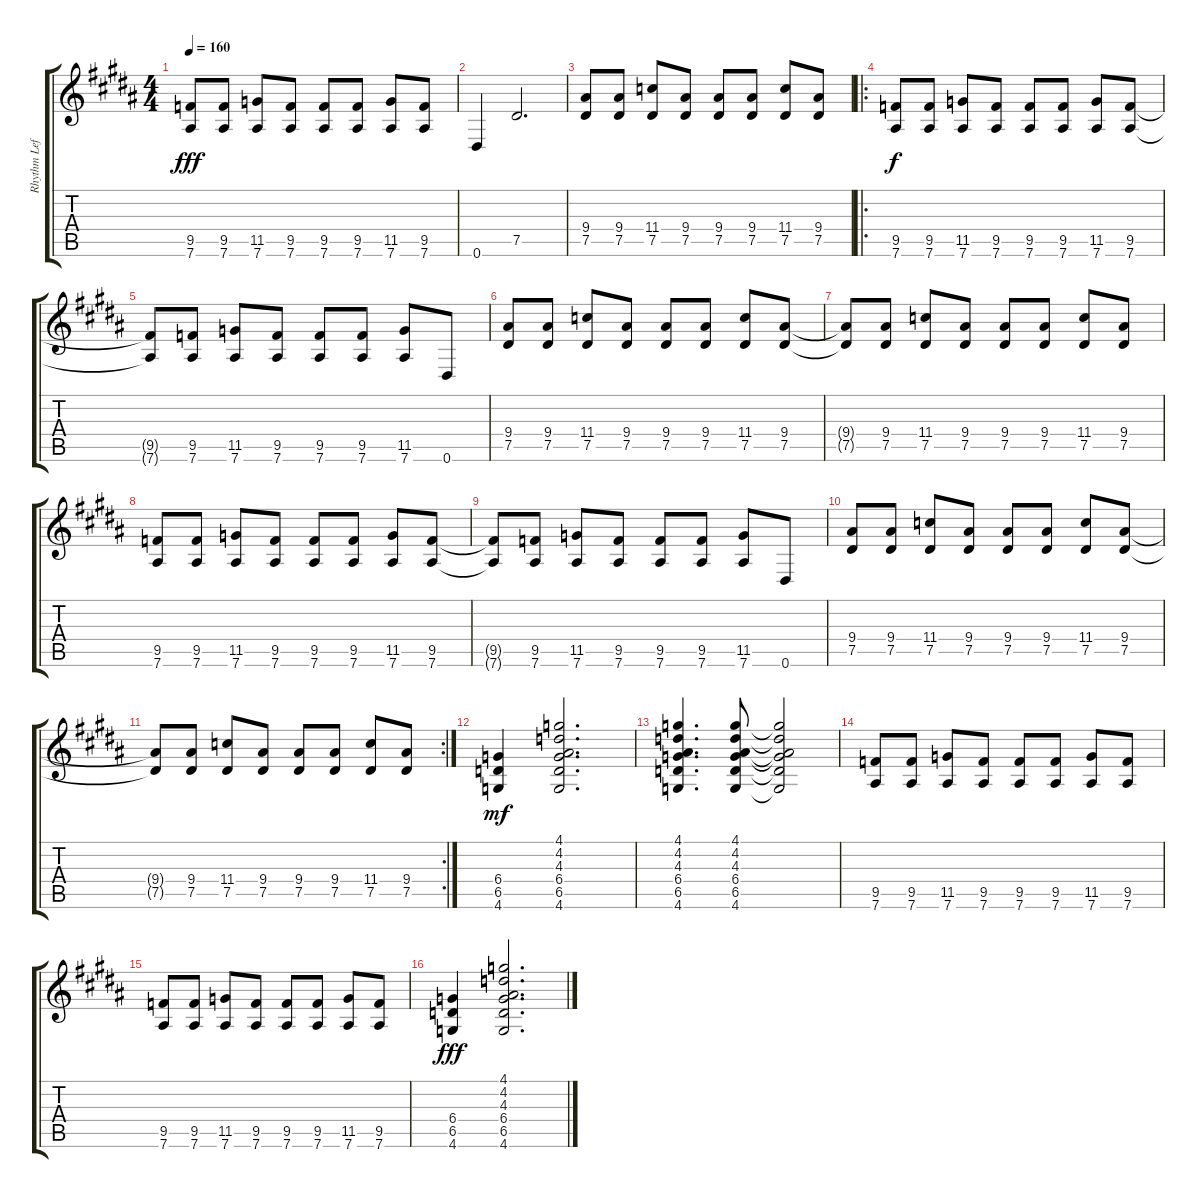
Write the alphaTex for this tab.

\track ("Rhythm Left" "Rhythm Lef") {instrument distortionguitar}
\staff {score tabs}
\tuning (Eb4 Bb3 Gb3 Db3 Ab2 Eb2) {hide}
\ts (4 4)
\tempo 160
\clef g2
\ks g#minor
(9.5 7.6).8{dy fff} (9.5 7.6).8 (11.5 7.6).8 (9.5 7.6).8 (9.5 7.6).8 (9.5 7.6).8 (11.5 7.6).8 (9.5 7.6).8 |
\ks b
0.6.4 7.5.2{d} |
\ks g#minor
(9.4 7.5).8 (9.4 7.5).8 (11.4 7.5).8 (9.4 7.5).8 (9.4 7.5).8 (9.4 7.5).8 (11.4 7.5).8 (9.4 7.5).8 |
\ro
\ks b
(9.5 7.6).8{dy f} (9.5 7.6).8 (11.5 7.6).8 (9.5 7.6).8 (9.5 7.6).8 (9.5 7.6).8 (11.5 7.6).8 (9.5 7.6).8 |
\ks g#minor
(9.5{t} 7.6{t}).8 (9.5 7.6).8 (11.5 7.6).8 (9.5 7.6).8 (9.5 7.6).8 (9.5 7.6).8 (11.5 7.6).8 0.6.8 |
(9.4 7.5).8 (9.4 7.5).8 (11.4 7.5).8 (9.4 7.5).8 (9.4 7.5).8 (9.4 7.5).8 (11.4 7.5).8 (9.4 7.5).8 |
(9.4{t} 7.5{t}).8 (9.4 7.5).8 (11.4 7.5).8 (9.4 7.5).8 (9.4 7.5).8 (9.4 7.5).8 (11.4 7.5).8 (9.4 7.5).8 |
\ks b
(9.5 7.6).8 (9.5 7.6).8 (11.5 7.6).8 (9.5 7.6).8 (9.5 7.6).8 (9.5 7.6).8 (11.5 7.6).8 (9.5 7.6).8 |
\ks g#minor
(9.5{t} 7.6{t}).8 (9.5 7.6).8 (11.5 7.6).8 (9.5 7.6).8 (9.5 7.6).8 (9.5 7.6).8 (11.5 7.6).8 0.6.8 |
(9.4 7.5).8 (9.4 7.5).8 (11.4 7.5).8 (9.4 7.5).8 (9.4 7.5).8 (9.4 7.5).8 (11.4 7.5).8 (9.4 7.5).8 |
\rc 2
(9.4{t} 7.5{t}).8 (9.4 7.5).8 (11.4 7.5).8 (9.4 7.5).8 (9.4 7.5).8 (9.4 7.5).8 (11.4 7.5).8 (9.4 7.5).8 |
\ks b
(6.4 6.5 4.6).4{dy mf} (4.1 4.2 4.3 6.4 6.5 4.6).2{d} |
\ks g#minor
(4.1 4.2 4.3 6.4 6.5 4.6).4{d} (4.1 4.2 4.3 6.4 6.5 4.6).8 (4.1{t} 4.2{t} 4.3{t} 6.4{t} 6.5{t} 4.6{t}).2 |
(9.5 7.6).8 (9.5 7.6).8 (11.5 7.6).8 (9.5 7.6).8 (9.5 7.6).8 (9.5 7.6).8 (11.5 7.6).8 (9.5 7.6).8 |
(9.5 7.6).8 (9.5 7.6).8 (11.5 7.6).8 (9.5 7.6).8 (9.5 7.6).8 (9.5 7.6).8 (11.5 7.6).8 (9.5 7.6).8 |
\ks b
(6.4 6.5 4.6).4{dy fff} (4.1 4.2 4.3 6.4 6.5 4.6).2{d}
